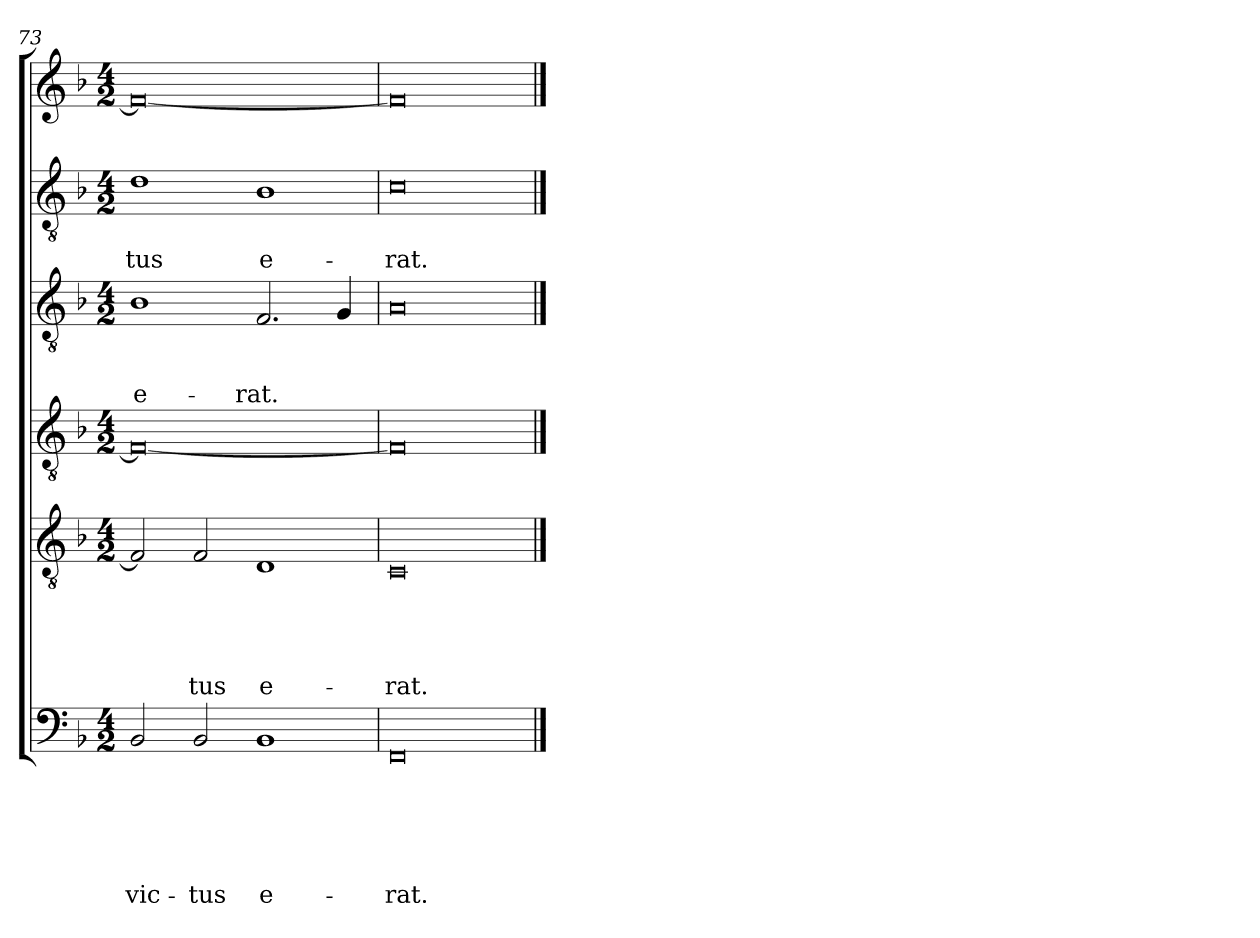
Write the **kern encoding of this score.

**kern	**text	**text	**text	**text	**text	**text	**kern	**text	**text	**text	**text	**text	**kern	**kern	**text	**text	**text	**kern	**text	**text	**kern
*part6	*part6	*part6	*part6	*part6	*part6	*part6	*part5	*part5	*part5	*part5	*part5	*part5	*part4	*part3	*part3	*part3	*part3	*part2	*part2	*part2	*part1
*staff6	*staff6	*staff6	*staff6	*staff6	*staff6	*staff6	*staff5	*staff5	*staff5	*staff5	*staff5	*staff5	*staff4	*staff3	*staff3	*staff3	*staff3	*staff2	*staff2	*staff2	*staff1
*clefF4	*	*	*	*	*	*	*clefGv2	*	*	*	*	*	*clefGv2	*clefGv2	*	*	*	*clefGv2	*	*	*clefG2
*k[b-]	*	*	*	*	*	*	*k[b-]	*	*	*	*	*	*k[b-]	*k[b-]	*	*	*	*k[b-]	*	*	*k[b-]
*F:	*	*	*	*	*	*	*F:	*	*	*	*	*	*F:	*F:	*	*	*	*F:	*	*	*F:
*M4/2	*	*	*	*	*	*	*M4/2	*	*	*	*	*	*M4/2	*M4/2	*	*	*	*M4/2	*	*	*M4/2
=73	=73	=73	=73	=73	=73	=73	=73	=73	=73	=73	=73	=73	=73	=73	=73	=73	=73	=73	=73	=73	=73
!	!	!	!	!	!	!LO:LY:b	!	!	!	!	!	!	!	!	!	!	!LO:LY:b	!	!	!LO:LY:b	!
2BB-/	.	.	.	.	.	vic-	2F/]	.	.	.	.	.	0F_	1B-	.	.	e-	1d	.	-tus	0f_
!	!	!	!	!	!	!LO:LY:b	!	!	!	!	!	!LO:LY:b	!	!	!	!	!	!	!	!	!
2BB-/	.	.	.	.	.	-tus	2F/	.	.	.	.	-tus	.	.	.	.	.	.	.	.	.
!	!	!	!	!	!	!LO:LY:b	!	!	!	!	!	!LO:LY:b	!	!	!	!	!LO:LY:b	!	!	!LO:LY:b	!
1BB-	.	.	.	.	.	e-	1D	.	.	.	.	e-	.	2.F/	.	.	-rat.	1B-	.	e-	.
.	.	.	.	.	.	.	.	.	.	.	.	.	.	4G/	.	.	.	.	.	.	.
=74	=74	=74	=74	=74	=74	=74	=74	=74	=74	=74	=74	=74	=74	=74	=74	=74	=74	=74	=74	=74	=74
!	!	!	!	!	!	!LO:LY:b	!	!	!	!	!	!LO:LY:b	!	!	!	!	!	!	!	!LO:LY:b	!
0FF	.	.	.	.	.	-rat.	0C	.	.	.	.	-rat.	0F]	0A	.	.	.	0c	.	-rat.	0f]
==	==	==	==	==	==	==	==	==	==	==	==	==	==	==	==	==	==	==	==	==	==
*-	*-	*-	*-	*-	*-	*-	*-	*-	*-	*-	*-	*-	*-	*-	*-	*-	*-	*-	*-	*-	*-
